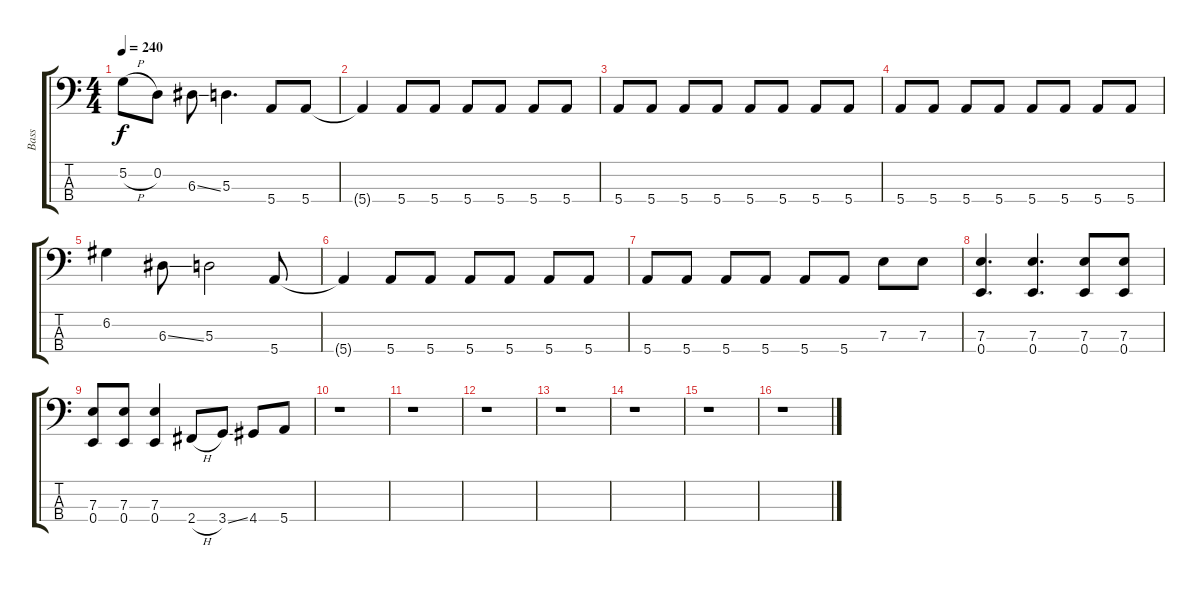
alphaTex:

\track ("Bass" "Bass") {instrument electricbassfinger}
\staff {score tabs}
\tuning (G2 D2 A1 E1) {hide}
\ts (4 4)
\tempo 240
\clef f4
\ks c
5.2{h}.8{dy f} 0.2.8 6.3{ss}.8 5.3.4{d} 5.4.8 5.4.8 |
5.4{t}.4 5.4.8 5.4.8 5.4.8 5.4.8 5.4.8 5.4.8 |
5.4.8 5.4.8 5.4.8 5.4.8 5.4.8 5.4.8 5.4.8 5.4.8 |
5.4.8 5.4.8 5.4.8 5.4.8 5.4.8 5.4.8 5.4.8 5.4.8 |
6.2.4 6.3{ss}.8 5.3.2 5.4.8 |
5.4{t}.4 5.4.8 5.4.8 5.4.8 5.4.8 5.4.8 5.4.8 |
5.4.8 5.4.8 5.4.8 5.4.8 5.4.8 5.4.8 7.3.8 7.3.8 |
(7.3 0.4).4{d} (7.3 0.4).4{d} (7.3 0.4).8 (7.3 0.4).8 |
(7.3 0.4).8 (7.3 0.4).8 (7.3 0.4).4 2.4{h}.8 3.4{ss}.8 4.4.8 5.4.8 |
r.1 |
r.1 |
r.1 |
r.1 |
r.1 |
r.1 |
r.1
